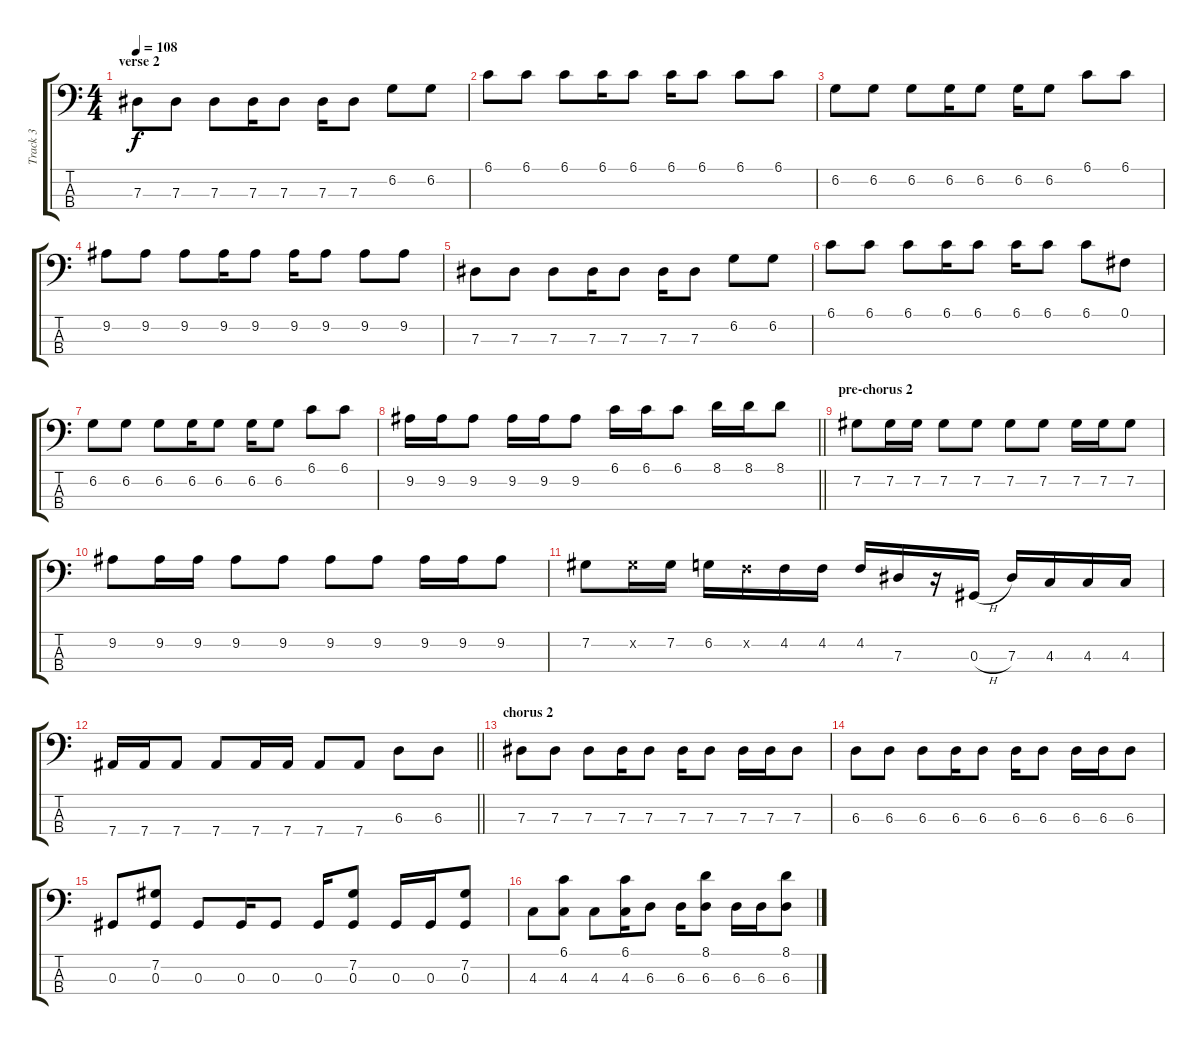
\track ("Track 3" "Track 3") {instrument electricbasspick}
\staff {score tabs}
\tuning (Gb2 Db2 Ab1 Eb1) {hide}
\ts (4 4)
\section ("" "verse 2")
\tempo 108
\clef f4
\ks c
7.3.8{dy f} 7.3.8 7.3.8 7.3.16 7.3.8 7.3.16 7.3.8 6.2.8 6.2.8 |
6.1.8 6.1.8 6.1.8 6.1.16 6.1.8 6.1.16 6.1.8 6.1.8 6.1.8 |
6.2.8 6.2.8 6.2.8 6.2.16 6.2.8 6.2.16 6.2.8 6.1.8 6.1.8 |
9.2.8 9.2.8 9.2.8 9.2.16 9.2.8 9.2.16 9.2.8 9.2.8 9.2.8 |
7.3.8 7.3.8 7.3.8 7.3.16 7.3.8 7.3.16 7.3.8 6.2.8 6.2.8 |
6.1.8 6.1.8 6.1.8 6.1.16 6.1.8 6.1.16 6.1.8 6.1.8 0.1.8 |
6.2.8 6.2.8 6.2.8 6.2.16 6.2.8 6.2.16 6.2.8 6.1.8 6.1.8 |
\barLineRight lightlight
9.2.16 9.2.16 9.2.8 9.2.16 9.2.16 9.2.8 6.1.16 6.1.16 6.1.8 8.1.16 8.1.16 8.1.8 |
\section ("" "pre-chorus 2")
7.2.8 7.2.16 7.2.16 7.2.8 7.2.8 7.2.8 7.2.8 7.2.16 7.2.16 7.2.8 |
9.2.8 9.2.16 9.2.16 9.2.8 9.2.8 9.2.8 9.2.8 9.2.16 9.2.16 9.2.8 |
7.2.8 7.2{x}.16 7.2.16 6.2.16 4.2{x}.16 4.2.16 4.2.16 4.2.16 7.3.16 r.16 0.3{h}.16 7.3.16 4.3.16 4.3.16 4.3.16 |
\barLineRight lightlight
7.4.16 7.4.16 7.4.8 7.4.8 7.4.16 7.4.16 7.4.8 7.4.8 6.3.8 6.3.8 |
\section ("" "chorus 2")
7.3.8 7.3.8 7.3.8 7.3.16 7.3.8 7.3.16 7.3.8 7.3.16 7.3.16 7.3.8 |
6.3.8 6.3.8 6.3.8 6.3.16 6.3.8 6.3.16 6.3.8 6.3.16 6.3.16 6.3.8 |
0.3.8 (7.2 0.3).8 0.3.8 0.3.16 0.3.8 0.3.16 (7.2 0.3).8 0.3.16 0.3.16 (7.2 0.3).8 |
4.3.8 (6.1 4.3).8 4.3.8 (6.1 4.3).16 6.3.8 6.3.16 (8.1 6.3).8 6.3.16 6.3.16 (8.1 6.3).8
